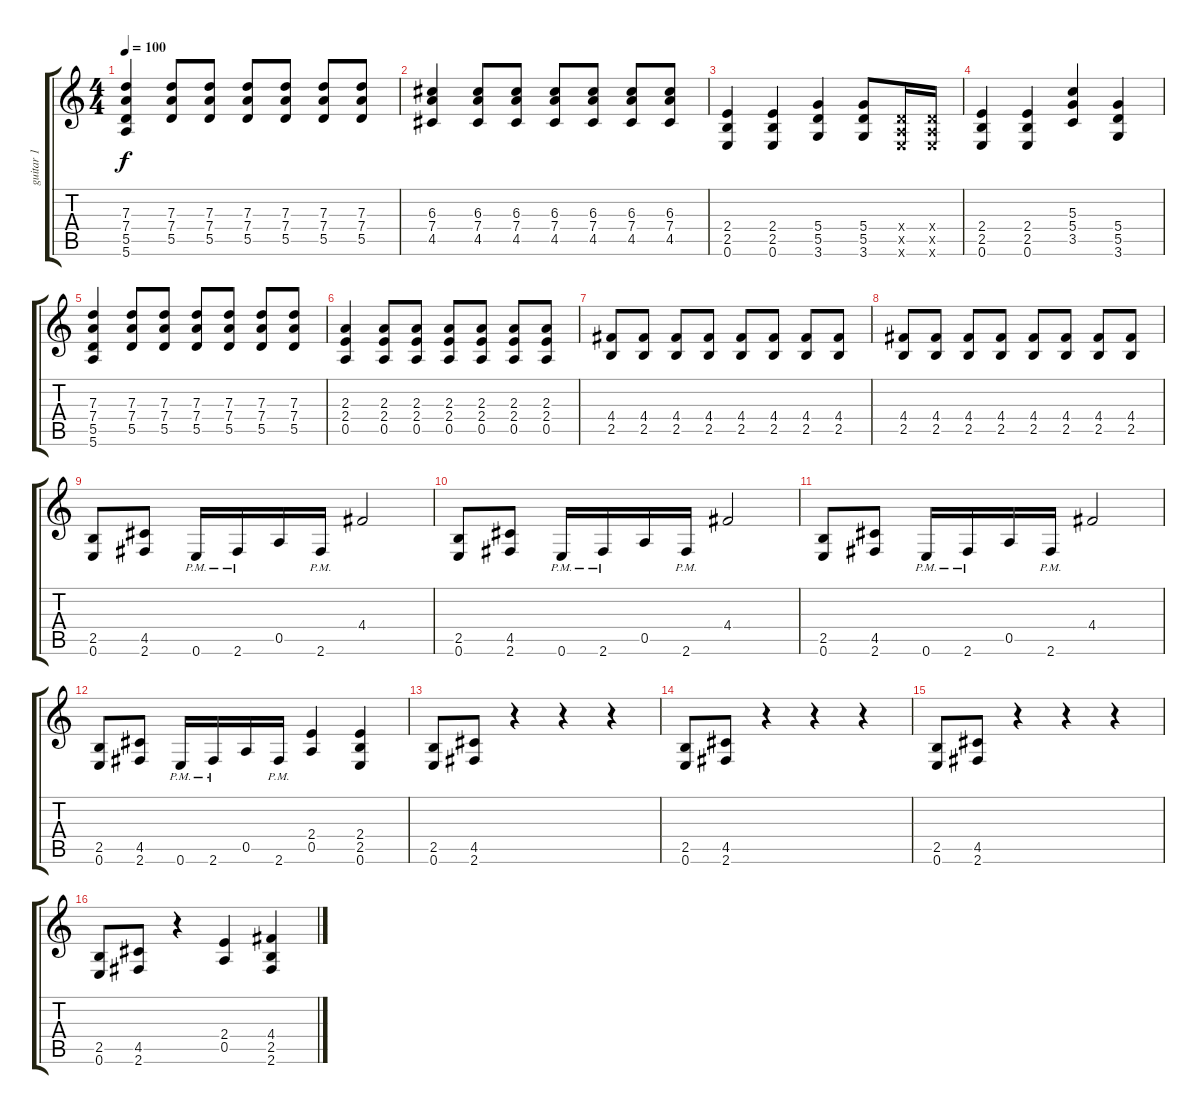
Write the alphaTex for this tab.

\track ("guitar 1" "guitar 1") {instrument overdrivenguitar}
\staff {score tabs}
\tuning (E4 B3 G3 D3 A2 E2) {hide}
\ts (4 4)
\tempo 100
\clef g2
\ks c
(7.3 7.4 5.5 5.6).4{dy f} (7.3 7.4 5.5).8 (7.3 7.4 5.5).8 (7.3 7.4 5.5).8 (7.3 7.4 5.5).8 (7.3 7.4 5.5).8 (7.3 7.4 5.5).8 |
(6.3 7.4 4.5).4 (6.3 7.4 4.5).8 (6.3 7.4 4.5).8 (6.3 7.4 4.5).8 (6.3 7.4 4.5).8 (6.3 7.4 4.5).8 (6.3 7.4 4.5).8 |
(2.4 2.5 0.6).4 (2.4 2.5 0.6).4 (5.4 5.5 3.6).4 (5.4 5.5 3.6).8 (0.4{x} 0.5{x} 0.6{x}).16 (0.4{x} 0.5{x} 0.6{x}).16 |
(2.4 2.5 0.6).4 (2.4 2.5 0.6).4 (5.3 5.4 3.5).4 (5.4 5.5 3.6).4 |
(7.3 7.4 5.5 5.6).4 (7.3 7.4 5.5).8 (7.3 7.4 5.5).8 (7.3 7.4 5.5).8 (7.3 7.4 5.5).8 (7.3 7.4 5.5).8 (7.3 7.4 5.5).8 |
(2.3 2.4 0.5).4 (2.3 2.4 0.5).8 (2.3 2.4 0.5).8 (2.3 2.4 0.5).8 (2.3 2.4 0.5).8 (2.3 2.4 0.5).8 (2.3 2.4 0.5).8 |
(4.4 2.5).8 (4.4 2.5).8 (4.4 2.5).8 (4.4 2.5).8 (4.4 2.5).8 (4.4 2.5).8 (4.4 2.5).8 (4.4 2.5).8 |
(4.4 2.5).8 (4.4 2.5).8 (4.4 2.5).8 (4.4 2.5).8 (4.4 2.5).8 (4.4 2.5).8 (4.4 2.5).8 (4.4 2.5).8 |
(2.5 0.6).8 (4.5 2.6).8 0.6{pm}.16 2.6{pm}.16 0.5.16 2.6{pm}.16 4.4.2 |
(2.5 0.6).8 (4.5 2.6).8 0.6{pm}.16 2.6{pm}.16 0.5.16 2.6{pm}.16 4.4.2 |
(2.5 0.6).8 (4.5 2.6).8 0.6{pm}.16 2.6{pm}.16 0.5.16 2.6{pm}.16 4.4.2 |
(2.5 0.6).8 (4.5 2.6).8 0.6{pm}.16 2.6{pm}.16 0.5.16 2.6{pm}.16 (2.4 0.5).4 (2.4 2.5 0.6).4 |
(2.5 0.6).8 (4.5 2.6).8 r.4 r.4 r.4 |
(2.5 0.6).8 (4.5 2.6).8 r.4 r.4 r.4 |
(2.5 0.6).8 (4.5 2.6).8 r.4 r.4 r.4 |
(2.5 0.6).8 (4.5 2.6).8 r.4 (2.4 0.5).4 (4.4 2.5 2.6).4
